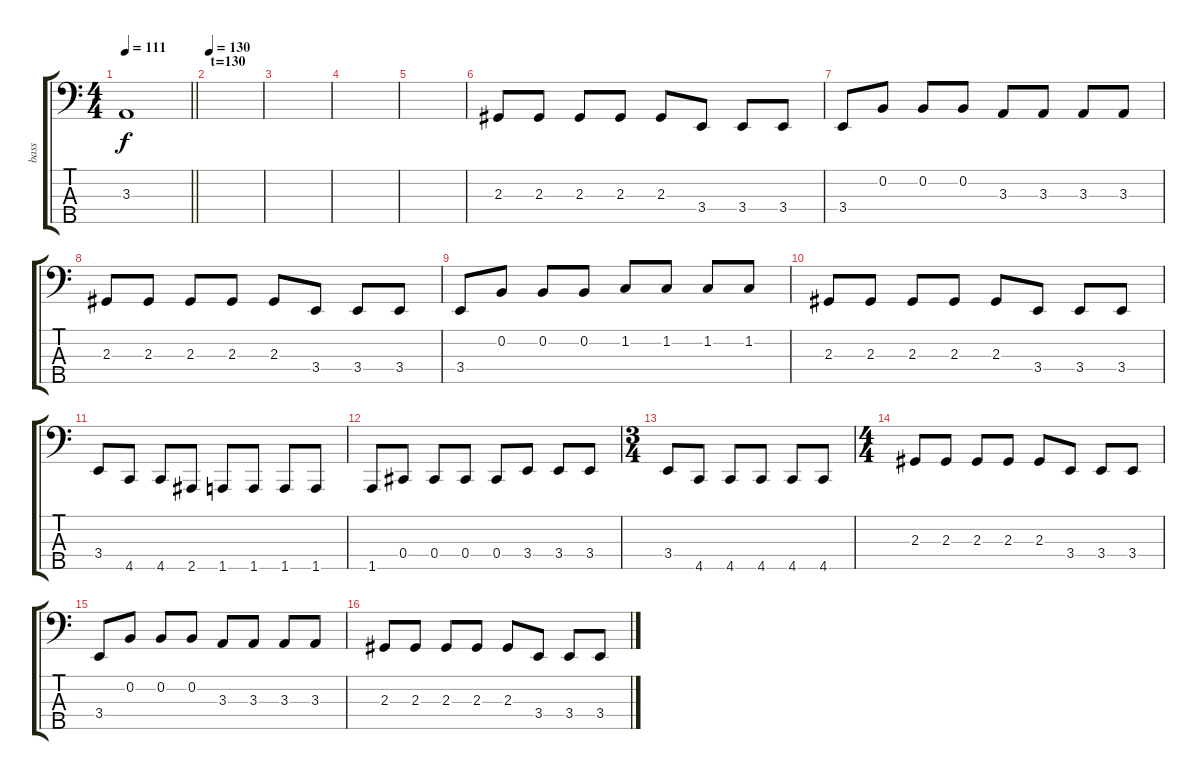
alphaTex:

\track ("bass" "bass") {instrument electricbassfinger}
\staff {score tabs}
\tuning (E2 B1 Gb1 Db1 Ab0) {hide}
\ts (4 4)
\tempo 111
\clef f4
\barLineRight lightlight
\ks c
3.3{t}.1{dy f} |
\section ("" "t=130")
\tempo 130
|
|
|
|
2.3.8 2.3.8 2.3.8 2.3.8 2.3.8 3.4.8 3.4.8 3.4.8 |
3.4.8 0.2.8 0.2.8 0.2.8 3.3.8 3.3.8 3.3.8 3.3.8 |
2.3.8 2.3.8 2.3.8 2.3.8 2.3.8 3.4.8 3.4.8 3.4.8 |
3.4.8 0.2.8 0.2.8 0.2.8 1.2.8 1.2.8 1.2.8 1.2.8 |
2.3.8 2.3.8 2.3.8 2.3.8 2.3.8 3.4.8 3.4.8 3.4.8 |
3.4.8 4.5.8 4.5.8 2.5.8 1.5.8 1.5.8 1.5.8 1.5.8 |
1.5.8 0.4.8 0.4.8 0.4.8 0.4.8 3.4.8 3.4.8 3.4.8 |
\ts (3 4)
3.4.8 4.5.8 4.5.8 4.5.8 4.5.8 4.5.8 |
\ts (4 4)
2.3.8 2.3.8 2.3.8 2.3.8 2.3.8 3.4.8 3.4.8 3.4.8 |
3.4.8 0.2.8 0.2.8 0.2.8 3.3.8 3.3.8 3.3.8 3.3.8 |
2.3.8 2.3.8 2.3.8 2.3.8 2.3.8 3.4.8 3.4.8 3.4.8
